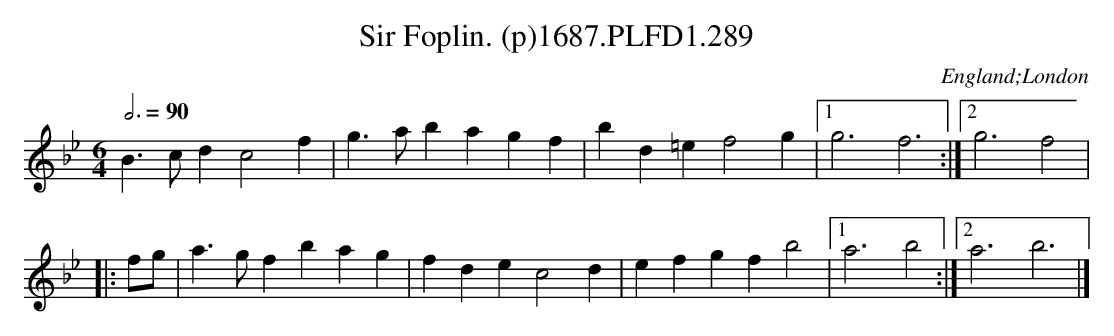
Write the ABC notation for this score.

X:1
T:Sir Foplin. (p)1687.PLFD1.289
M:6/4
L:1/4
Q:3/4=90
O:England;London
K:Bb
B>cdc2f|g>abagf|bd=ef2g |1g3f3 :|2g3f2|
|:f/g/|a>gfbag|fdec2d|efgfb2 |1a3b2 :|2a3b3|]
